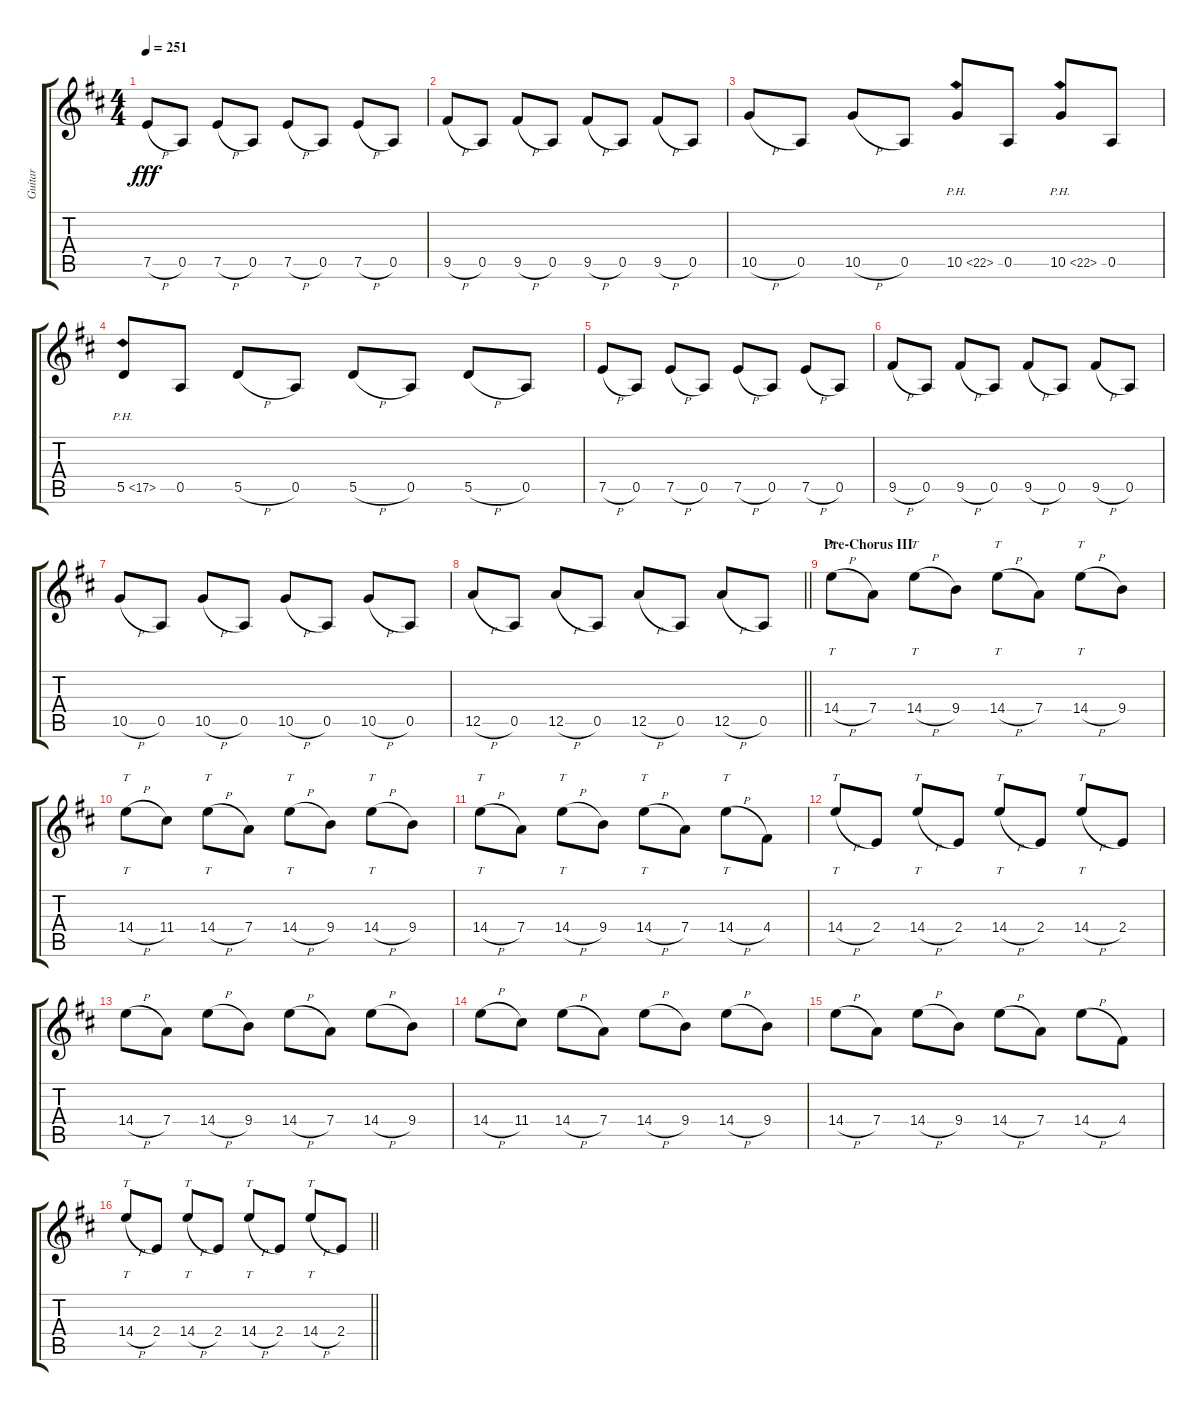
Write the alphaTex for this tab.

\track ("Guitar" "Guitar") {instrument distortionguitar}
\staff {score tabs}
\tuning (E4 B3 G3 D3 A2 E2) {hide}
\ts (4 4)
\tempo 251
\clef g2
\ks d
7.5{h}.8{dy fff} 0.5.8 7.5{h}.8 0.5.8 7.5{h}.8 0.5.8 7.5{h}.8 0.5.8 |
9.5{h}.8 0.5.8 9.5{h}.8 0.5.8 9.5{h}.8 0.5.8 9.5{h}.8 0.5.8 |
10.5{h}.8 0.5.8 10.5{h}.8 0.5.8 10.5{ph 12}.8 0.5.8 10.5{ph 12}.8 0.5.8 |
5.5{ph 12}.8 0.5.8 5.5{h}.8 0.5.8 5.5{h}.8 0.5.8 5.5{h}.8 0.5.8 |
7.5{h}.8 0.5.8 7.5{h}.8 0.5.8 7.5{h}.8 0.5.8 7.5{h}.8 0.5.8 |
9.5{h}.8 0.5.8 9.5{h}.8 0.5.8 9.5{h}.8 0.5.8 9.5{h}.8 0.5.8 |
10.5{h}.8 0.5.8 10.5{h}.8 0.5.8 10.5{h}.8 0.5.8 10.5{h}.8 0.5.8 |
\barLineRight lightlight
12.5{h}.8 0.5.8 12.5{h}.8 0.5.8 12.5{h}.8 0.5.8 12.5{h}.8 0.5.8 |
\section ("" "Pre-Chorus III")
14.4{h}.8{tt} 7.4.8 14.4{h}.8{tt} 9.4.8 14.4{h}.8{tt} 7.4.8 14.4{h}.8{tt} 9.4.8 |
14.4{h}.8{tt} 11.4.8 14.4{h}.8{tt} 7.4.8 14.4{h}.8{tt} 9.4.8 14.4{h}.8{tt} 9.4.8 |
14.4{h}.8{tt} 7.4.8 14.4{h}.8{tt} 9.4.8 14.4{h}.8{tt} 7.4.8 14.4{h}.8{tt} 4.4.8 |
14.4{h}.8{tt} 2.4.8 14.4{h}.8{tt} 2.4.8 14.4{h}.8{tt} 2.4.8 14.4{h}.8{tt} 2.4.8 |
14.4{h}.8 7.4.8 14.4{h}.8 9.4.8 14.4{h}.8 7.4.8 14.4{h}.8 9.4.8 |
14.4{h}.8 11.4.8 14.4{h}.8 7.4.8 14.4{h}.8 9.4.8 14.4{h}.8 9.4.8 |
14.4{h}.8 7.4.8 14.4{h}.8 9.4.8 14.4{h}.8 7.4.8 14.4{h}.8 4.4.8 |
\barLineRight lightlight
14.4{h}.8{tt} 2.4.8 14.4{h}.8{tt} 2.4.8 14.4{h}.8{tt} 2.4.8 14.4{h}.8{tt} 2.4.8
